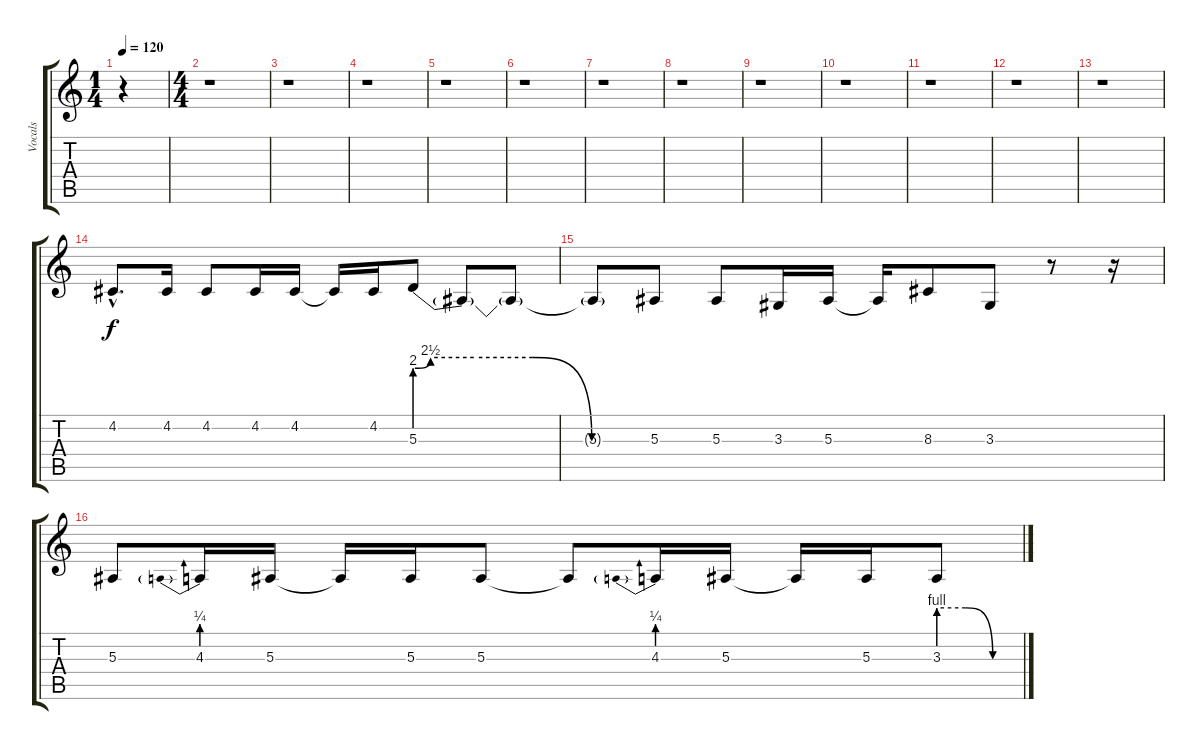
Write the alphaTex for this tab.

\track ("Vocals" "Vocals") {instrument lead2sawtooth}
\staff {score tabs}
\tuning (D4 A3 F3 C3 G2 D2) {hide}
\ts (1 4)
\tempo 120
\clef g2
\ks c
r.4{dy f instrument lead2sawtooth} |
\ts (4 4)
r.1 |
r.1 |
r.1 |
r.1 |
r.1 |
r.1 |
r.1 |
r.1 |
r.1 |
r.1 |
r.1 |
r.1 |
4.2{hac}.8{d} 4.2.16 4.2.8 4.2.16 4.2.16 4.2{t}.16 4.2.16 5.3{be (custom 0 8 4 10 15 10 30 10 45 0 60 0)}.8 5.3{t}.8 5.3{t}.8 |
5.3{t}.8 5.3.8 5.3.8 3.3.16 5.3.16 5.3{t}.16 8.3.8 3.3.8 r.8 r.16 |
5.3.8 4.3{be (prebend 0 1 60 1)}.16 5.3.16 5.3{t}.16 5.3.16 5.3.8 5.3{t}.8 4.3{be (prebend 0 1 60 1)}.16 5.3.16 5.3{t}.16 5.3.16 3.3{be (custom 0 4 20 4 40 0 60 0)}.8
